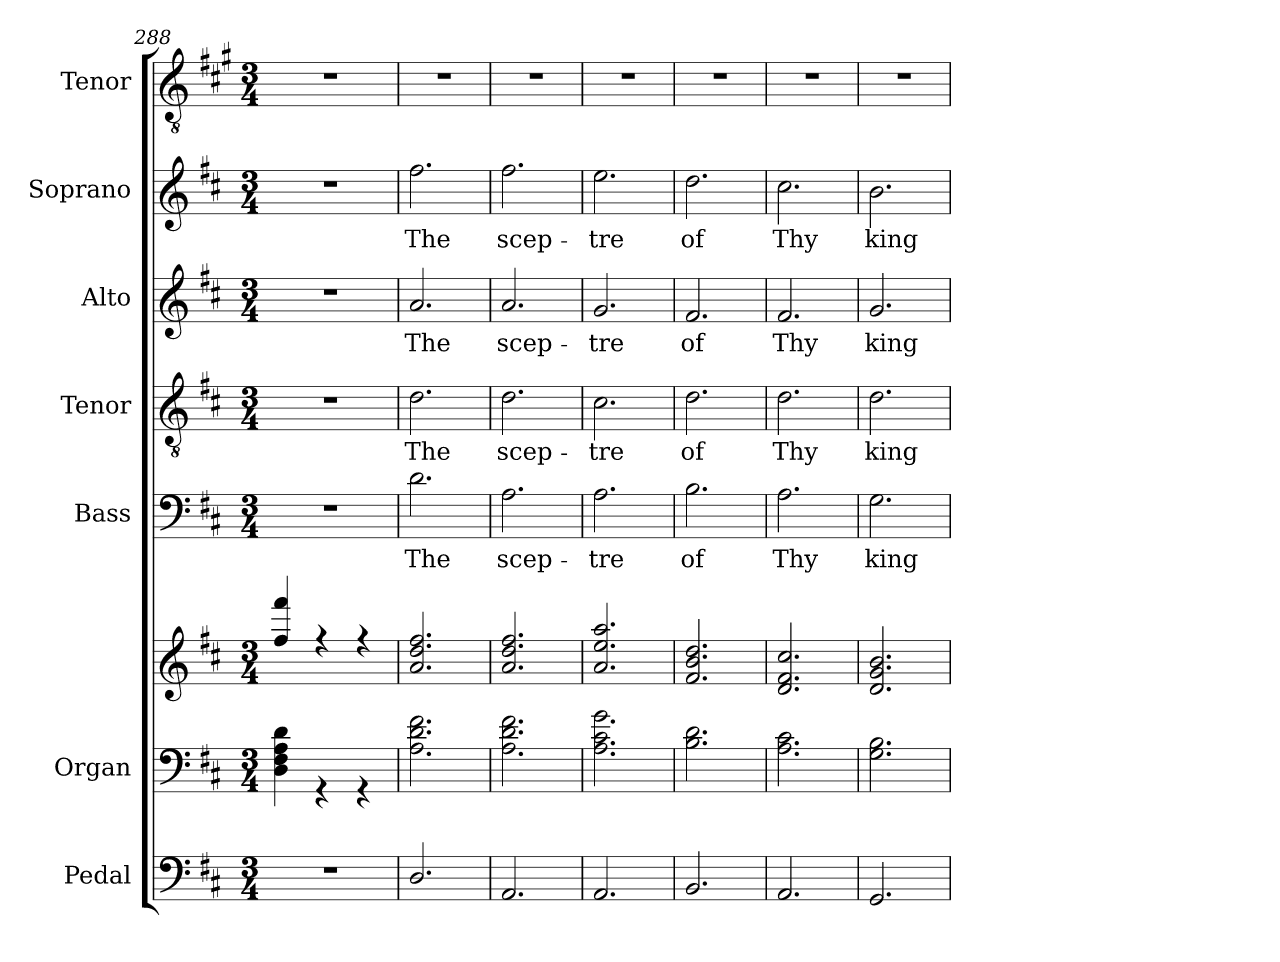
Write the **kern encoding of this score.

**kern	**kern	**kern	**kern	**text	**kern	**text	**kern	**text	**kern	**text	**kern
*part7	*part6	*part6	*part5	*part5	*part4	*part4	*part3	*part3	*part2	*part2	*part1
*staff8	*staff7	*staff6	*staff5	*staff5	*staff4	*staff4	*staff3	*staff3	*staff2	*staff2	*staff1
*I"Pedal	*I"Organ	*	*I"Bass	*	*I"Tenor	*	*I"Alto	*	*I"Soprano	*	*I"Tenor
*	*	*	*I'B	*	*I'T	*	*I'A	*	*I'S	*	*I'T
*clefF4	*clefF4	*clefG2	*clefF4	*	*clefGv2	*	*clefG2	*	*clefG2	*	*clefGv2
*k[f#c#]	*k[f#c#]	*k[f#c#]	*k[f#c#]	*	*k[f#c#]	*	*k[f#c#]	*	*k[f#c#]	*	*k[f#c#g#]
*D:	*D:	*D:	*D:	*	*D:	*	*D:	*	*D:	*	*A:
*M3/4	*M3/4	*M3/4	*M3/4	*	*M3/4	*	*M3/4	*	*M3/4	*	*M3/4
=288	=288	=288	=288	=288	=288	=288	=288	=288	=288	=288	=288
*	*	*^	*	*	*	*	*	*	*	*	*
!LO:N:vis=1	!LO:N:vis=1	!	!LO:N:vis=1	!LO:N:vis=1	!	!LO:N:vis=1	!	!LO:N:vis=1	!	!LO:N:vis=1	!	!
*	*^	*	*	*	*	*	*	*	*	*	*	*
2.r	2.ryy	4D\ 4F#\ 4A\ 4d\	4ff# 4fff#	2.ryy	2.r	.	2.r	.	2.r	.	2.r	.	2.r
.	.	4r	4r	.	.	.	.	.	.	.	.	.	.
.	.	4r	4r	.	.	.	.	.	.	.	.	.	.
=289	=289	=289	=289	=289	=289	=289	=289	=289	=289	=289	=289	=289	=289
!	!LO:N:vis=1	!	!	!LO:N:vis=1	!	!LO:LY:b	!	!LO:LY:b	!	!LO:LY:b	!	!LO:LY:b	!
2.D/	2.ryy	2.A\ 2.d\ 2.f#\	2.a 2.dd 2.ff#	2.ryy	2.d	The	2.d	The	2.a	The	2.ff#	The	2.r
=290	=290	=290	=290	=290	=290	=290	=290	=290	=290	=290	=290	=290	=290
!	!LO:N:vis=1	!	!	!LO:N:vis=1	!	!LO:LY:b	!	!LO:LY:b	!	!LO:LY:b	!	!LO:LY:b	!
2.AA	2.ryy	2.A\ 2.d\ 2.f#\	2.a 2.dd 2.ff#	2.ryy	2.A	scep-	2.d	scep-	2.a	scep-	2.ff#	scep-	2.r
=291	=291	=291	=291	=291	=291	=291	=291	=291	=291	=291	=291	=291	=291
!	!LO:N:vis=1	!	!	!LO:N:vis=1	!	!LO:LY:b	!	!LO:LY:b	!	!LO:LY:b	!	!LO:LY:b	!
2.AA	2.ryy	2.A\ 2.c#\ 2.g\	2.a 2.ee 2.aa	2.ryy	2.A	-tre	2.c#	-tre	2.g	-tre	2.ee	-tre	2.r
=292	=292	=292	=292	=292	=292	=292	=292	=292	=292	=292	=292	=292	=292
!	!LO:N:vis=1	!	!	!LO:N:vis=1	!	!LO:LY:b	!	!LO:LY:b	!	!LO:LY:b	!	!LO:LY:b	!
2.BB	2.ryy	2.B\ 2.d\	2.f# 2.b 2.dd	2.ryy	2.B	of	2.d	of	2.f#	of	2.dd	of	2.r
=293	=293	=293	=293	=293	=293	=293	=293	=293	=293	=293	=293	=293	=293
!	!LO:N:vis=1	!	!	!LO:N:vis=1	!	!LO:LY:b	!	!LO:LY:b	!	!LO:LY:b	!	!LO:LY:b	!
2.AA	2.ryy	2.A\ 2.c#\	2.d 2.f# 2.cc#	2.ryy	2.A	Thy	2.d	Thy	2.f#	Thy	2.cc#	Thy	2.r
=294	=294	=294	=294	=294	=294	=294	=294	=294	=294	=294	=294	=294	=294
!	!LO:N:vis=1	!	!	!LO:N:vis=1	!	!LO:LY:b	!	!LO:LY:b	!	!LO:LY:b	!	!LO:LY:b	!
2.GG	2.ryy	2.G\ 2.B\	2.d 2.g 2.b	2.ryy	2.G	king-	2.d	king-	2.g	king-	2.b	king-	2.r
*	*v	*v	*	*	*	*	*	*	*	*	*	*	*
*	*	*v	*v	*	*	*	*	*	*	*	*	*
=	=	=	=	=	=	=	=	=	=	=	=
*-	*-	*-	*-	*-	*-	*-	*-	*-	*-	*-	*-
